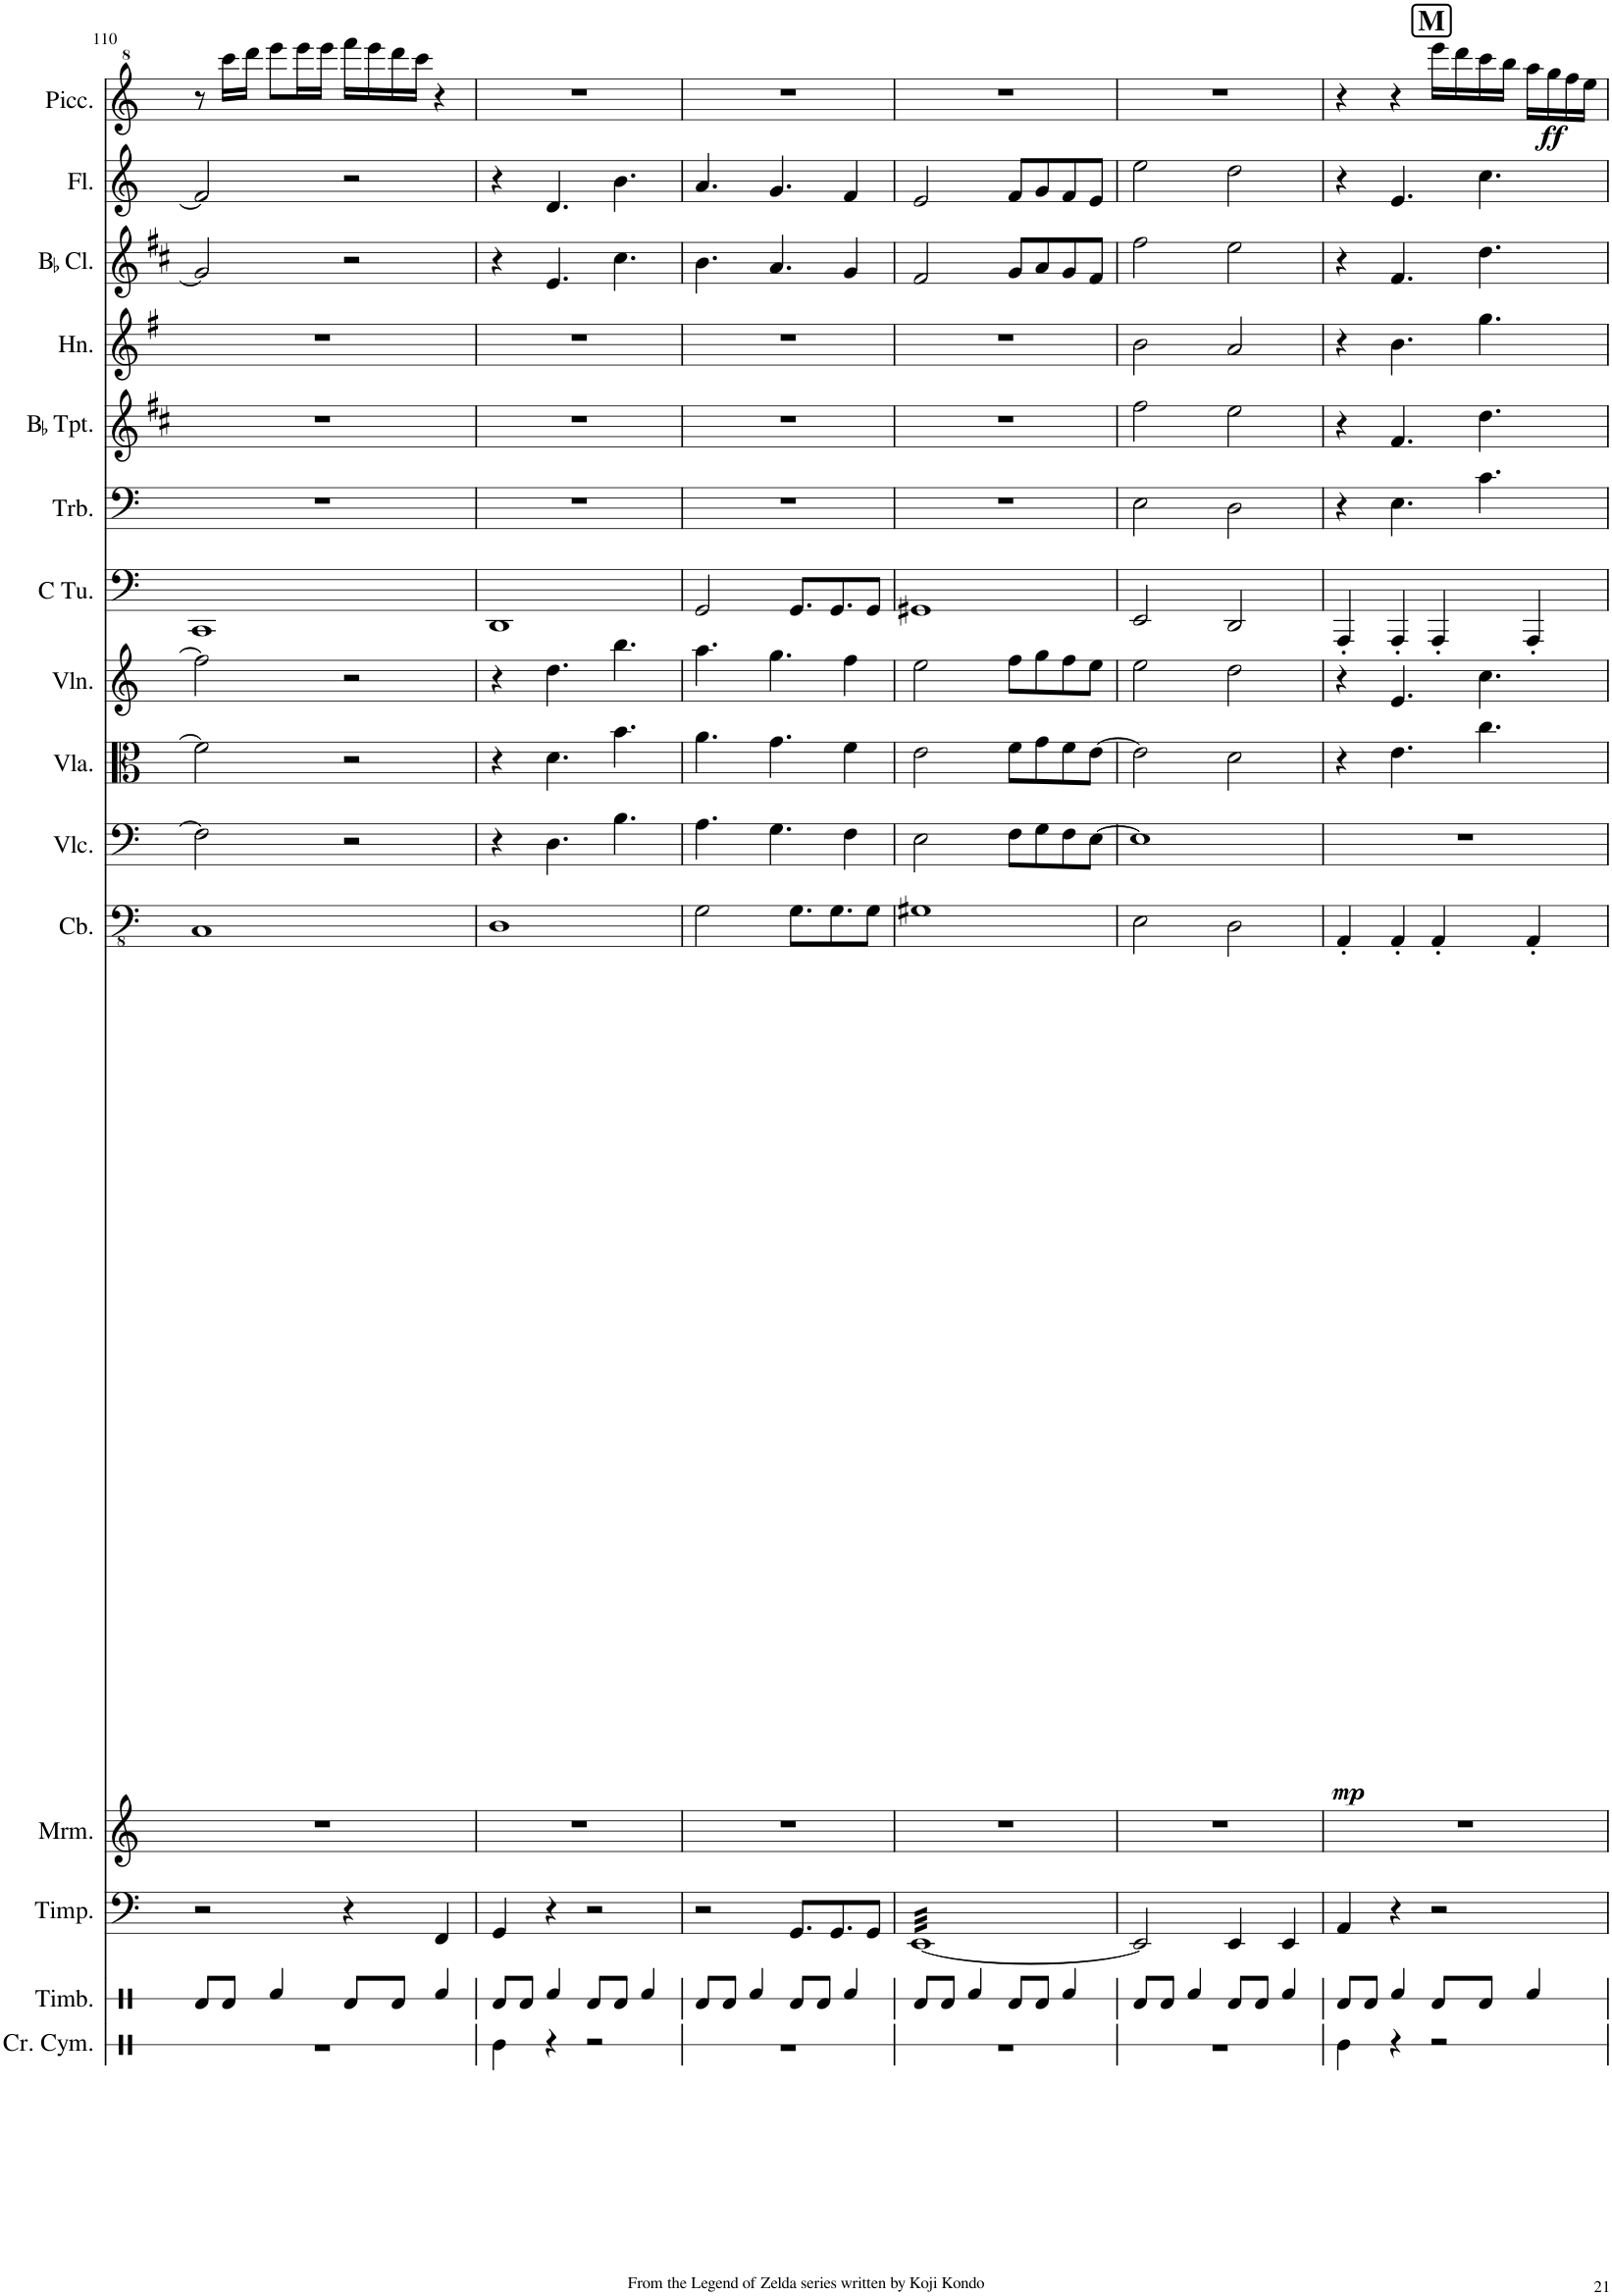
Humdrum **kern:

**kern	**kern	**kern	**kern	**kern	**dynam	**kern	**kern	**kern	**kern	**kern	**kern	**kern	**kern	**kern	**kern	**dynam
*part15	*part14	*part13	*part12	*part11	*part11	*part10	*part9	*part8	*part7	*part6	*part5	*part4	*part3	*part2	*part1	*part1
*staff15	*staff14	*staff13	*staff12	*staff11	*staff11	*staff10	*staff9	*staff8	*staff7	*staff6	*staff5	*staff4	*staff3	*staff2	*staff1	*staff1
*I"Crash Cymbal	*I"Timbales	*I"Timpani	*I"Marimba	*I"Double Bass	*	*I"Violoncello	*I"Viola	*I"Violin	*I"C Tuba	*I"Trombone	*I"BaccidentalFlat Trumpet	*I"Horn	*I"BaccidentalFlat Clarinet	*I"Flute	*I"Piccolo	*
*I'Cr. Cym.	*I'Timb.	*I'Timp.	*I'Mrm.	*	*	*I'Vlc.	*I'Vla.	*I'Vln.	*I'C Tu.	*I'Trb.	*I'BaccidentalFlat Tpt.	*I'Hn.	*I'BaccidentalFlat Cl.	*I'Fl.	*I'Picc.	*
!!LO:PB:g=z
*clefX	*clefX	*clefF4	*clefG2	*clefFv4	*	*clefF4	*clefC3	*clefG2	*clefF4	*clefF4	*clefG2	*clefG2	*clefG2	*clefG2	*clefG^2	*
*	*	*	*	*Trd7c12	*	*	*	*	*	*	*Trd1c2	*Trd4c7	*Trd1c2	*	*Trd-7c-12	*
*k[]	*k[]	*k[]	*k[]	*k[]	*	*k[]	*k[]	*k[]	*k[]	*k[]	*k[f#c#]	*k[f#]	*k[f#c#]	*k[]	*k[]	*
*M4/4	*M4/4	*M4/4	*M4/4	*M4/4	*	*M4/4	*M4/4	*M4/4	*M4/4	*M4/4	*M4/4	*M4/4	*M4/4	*M4/4	*M4/4	*
=110	=110	=110	=110	=110	=110	=110	=110	=110	=110	=110	=110	=110	=110	=110	=110	=110
1r	8Rd/L	2r	1r	1CC	.	2F\]	2f\]	2ff\]	1CC	1r	1r	1r	2g/]	2f/]	8r	.
.	8Rd/J	.	.	.	.	.	.	.	.	.	.	.	.	.	16cccc\LL	.
.	.	.	.	.	.	.	.	.	.	.	.	.	.	.	16dddd\JJ	.
.	4Rf/	.	.	.	.	.	.	.	.	.	.	.	.	.	8eeee\L	.
.	.	.	.	.	.	.	.	.	.	.	.	.	.	.	16eeee\L	.
.	.	.	.	.	.	.	.	.	.	.	.	.	.	.	16eeee\JJ	.
.	8Rd/L	4r	.	.	.	2r	2r	2r	.	.	.	.	2r	2r	16ffff\LL	.
.	.	.	.	.	.	.	.	.	.	.	.	.	.	.	16eeee\	.
.	8Rd/J	.	.	.	.	.	.	.	.	.	.	.	.	.	16dddd\	.
.	.	.	.	.	.	.	.	.	.	.	.	.	.	.	16cccc\JJ	.
.	4Rf/	4FF/	.	.	.	.	.	.	.	.	.	.	.	.	4r	.
=111	=111	=111	=111	=111	=111	=111	=111	=111	=111	=111	=111	=111	=111	=111	=111	=111
4Re\	8Rd/L	4GG/	1r	1DD	.	4r	4r	4r	1DD	1r	1r	1r	4r	4r	1r	.
.	8Rd/J	.	.	.	.	.	.	.	.	.	.	.	.	.	.	.
4r	4Rf/	4r	.	.	.	4.D\	4.d\	4.dd\	.	.	.	.	4.e/	4.d/	.	.
2r	8Rd/L	2r	.	.	.	.	.	.	.	.	.	.	.	.	.	.
.	8Rd/J	.	.	.	.	4.B\	4.b\	4.bb\	.	.	.	.	4.cc#\	4.b\	.	.
.	4Rf/	.	.	.	.	.	.	.	.	.	.	.	.	.	.	.
=112	=112	=112	=112	=112	=112	=112	=112	=112	=112	=112	=112	=112	=112	=112	=112	=112
1r	8Rd/L	2r	1r	2GG\	.	4.A\	4.a\	4.aa\	2GG/	1r	1r	1r	4.b\	4.a/	1r	.
.	8Rd/J	.	.	.	.	.	.	.	.	.	.	.	.	.	.	.
.	4Rf/	.	.	.	.	.	.	.	.	.	.	.	.	.	.	.
.	.	.	.	.	.	4.G\	4.g\	4.gg\	.	.	.	.	4.a/	4.g/	.	.
.	8Rd/L	8.GG/L	.	8.GG\L	.	.	.	.	8.GG/L	.	.	.	.	.	.	.
.	8Rd/J	.	.	.	.	.	.	.	.	.	.	.	.	.	.	.
.	.	8.GG/	.	8.GG\	.	.	.	.	8.GG/	.	.	.	.	.	.	.
.	4Rf/	.	.	.	.	4F\	4f\	4ff\	.	.	.	.	4g/	4f/	.	.
.	.	8GG/J	.	8GG\J	.	.	.	.	8GG/J	.	.	.	.	.	.	.
=113	=113	=113	=113	=113	=113	=113	=113	=113	=113	=113	=113	=113	=113	=113	=113	=113
*	*	*tremolo	*	*	*	*	*	*	*	*	*	*	*	*	*	*
1r	8Rd/L	[32EELLL	1r	1GG#X	.	2E\	2e\	2ee\	1GG#X	1r	1r	1r	2f#/	2e/	1r	.
.	.	32EE	.	.	.	.	.	.	.	.	.	.	.	.	.	.
.	.	32EE	.	.	.	.	.	.	.	.	.	.	.	.	.	.
.	.	32EE	.	.	.	.	.	.	.	.	.	.	.	.	.	.
.	8Rd/J	32EE	.	.	.	.	.	.	.	.	.	.	.	.	.	.
.	.	32EE	.	.	.	.	.	.	.	.	.	.	.	.	.	.
.	.	32EE	.	.	.	.	.	.	.	.	.	.	.	.	.	.
.	.	32EE	.	.	.	.	.	.	.	.	.	.	.	.	.	.
.	4Rf/	32EE	.	.	.	.	.	.	.	.	.	.	.	.	.	.
.	.	32EE	.	.	.	.	.	.	.	.	.	.	.	.	.	.
.	.	32EE	.	.	.	.	.	.	.	.	.	.	.	.	.	.
.	.	32EE	.	.	.	.	.	.	.	.	.	.	.	.	.	.
.	.	32EE	.	.	.	.	.	.	.	.	.	.	.	.	.	.
.	.	32EE	.	.	.	.	.	.	.	.	.	.	.	.	.	.
.	.	32EE	.	.	.	.	.	.	.	.	.	.	.	.	.	.
.	.	32EE	.	.	.	.	.	.	.	.	.	.	.	.	.	.
.	8Rd/L	32EE	.	.	.	8F\L	8f\L	8ff\L	.	.	.	.	8g/L	8f/L	.	.
.	.	32EE	.	.	.	.	.	.	.	.	.	.	.	.	.	.
.	.	32EE	.	.	.	.	.	.	.	.	.	.	.	.	.	.
.	.	32EE	.	.	.	.	.	.	.	.	.	.	.	.	.	.
.	8Rd/J	32EE	.	.	.	8G\	8g\	8gg\	.	.	.	.	8a/	8g/	.	.
.	.	32EE	.	.	.	.	.	.	.	.	.	.	.	.	.	.
.	.	32EE	.	.	.	.	.	.	.	.	.	.	.	.	.	.
.	.	32EE	.	.	.	.	.	.	.	.	.	.	.	.	.	.
.	4Rf/	32EE	.	.	.	8F\	8f\	8ff\	.	.	.	.	8g/	8f/	.	.
.	.	32EE	.	.	.	.	.	.	.	.	.	.	.	.	.	.
.	.	32EE	.	.	.	.	.	.	.	.	.	.	.	.	.	.
.	.	32EE	.	.	.	.	.	.	.	.	.	.	.	.	.	.
.	.	32EE	.	.	.	[8E\J	[8e\J	8ee\J	.	.	.	.	8f#/J	8e/J	.	.
.	.	32EE	.	.	.	.	.	.	.	.	.	.	.	.	.	.
.	.	32EE	.	.	.	.	.	.	.	.	.	.	.	.	.	.
.	.	32EEJJJ	.	.	.	.	.	.	.	.	.	.	.	.	.	.
*	*	*Xtremolo	*	*	*	*	*	*	*	*	*	*	*	*	*	*
=114	=114	=114	=114	=114	=114	=114	=114	=114	=114	=114	=114	=114	=114	=114	=114	=114
1r	8Rd/L	2EE/]	1r	2EE\	.	1E]	2e\]	2ee\	2EE/	2E\	2ff#\	2b\	2ff#\	2ee\	1r	.
.	8Rd/J	.	.	.	.	.	.	.	.	.	.	.	.	.	.	.
.	4Rf/	.	.	.	.	.	.	.	.	.	.	.	.	.	.	.
.	8Rd/L	4EE/	.	2DD\	.	.	2d\	2dd\	2DD/	2D\	2ee\	2a/	2ee\	2dd\	.	.
.	8Rd/J	.	.	.	.	.	.	.	.	.	.	.	.	.	.	.
.	4Rf/	4EE/	.	.	.	.	.	.	.	.	.	.	.	.	.	.
=115	=115	=115	=115	=115	=115	=115	=115	=115	=115	=115	=115	=115	=115	=115	=115	=115
!	!	!	!	!	!LO:DY:b	!	!	!	!	!	!	!	!	!	!	!
4Re\	8Rd/L	4AA/	1r	4AAA'/	mp	1r	4r	4r	4AAA'/	4r	4r	4r	4r	4r	4r	.
.	8Rd/J	.	.	.	.	.	.	.	.	.	.	.	.	.	.	.
4r	4Rf/	4r	.	4AAA'/	.	.	4.e\	4.e/	4AAA'/	4.E\	4.f#/	4.b\	4.f#/	4.e/	4r	.
!	!	!	!	!	!	!	!	!	!	!	!	!	!	!	!LO:TX:a:B:t=M	!
!	!	!	!	!	!	!	!	!	!	!	!	!	!	!	!	!LO:DY:b
2r	8Rd/L	2r	.	4AAA'/	.	.	.	.	4AAA'/	.	.	.	.	.	16eeee\LL	ff
.	.	.	.	.	.	.	.	.	.	.	.	.	.	.	16dddd\	.
.	8Rd/J	.	.	.	.	.	4.cc\	4.cc\	.	4.c\	4.dd\	4.gg\	4.dd\	4.cc\	16cccc\	.
.	.	.	.	.	.	.	.	.	.	.	.	.	.	.	16bbb\JJ	.
.	4Rf/	.	.	4AAA'/	.	.	.	.	4AAA'/	.	.	.	.	.	16aaa\LL	.
.	.	.	.	.	.	.	.	.	.	.	.	.	.	.	16ggg\	.
.	.	.	.	.	.	.	.	.	.	.	.	.	.	.	16fff\	.
.	.	.	.	.	.	.	.	.	.	.	.	.	.	.	16eee\JJ	.
=	=	=	=	=	=	=	=	=	=	=	=	=	=	=	=	=
*-	*-	*-	*-	*-	*-	*-	*-	*-	*-	*-	*-	*-	*-	*-	*-	*-
